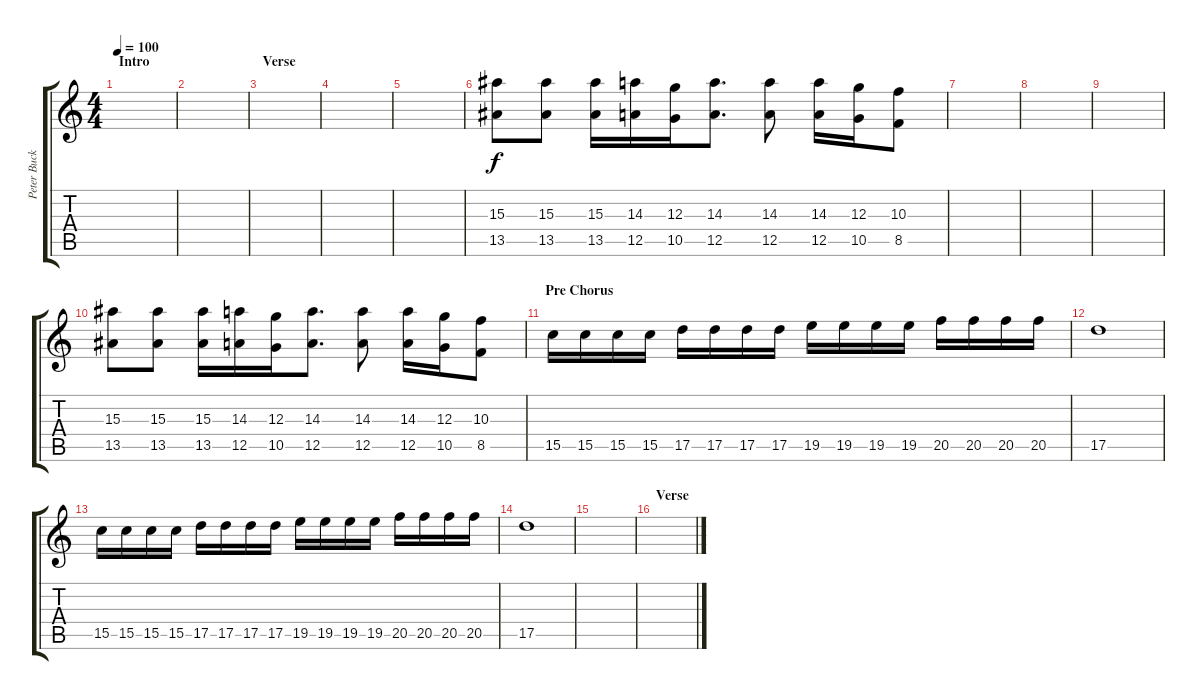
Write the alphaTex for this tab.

\track ("Peter Buck (Guitar II)" "Peter Buck") {instrument overdrivenguitar}
\staff {score tabs}
\tuning (E4 B3 G3 D3 A2 E2) {hide}
\ts (4 4)
\section ("" "Intro")
\tempo 100
\clef g2
\ks c
|
|
\section ("" "Verse")
|
|
|
(15.3 13.5).8 (15.3 13.5).8 (15.3 13.5).16 (14.3 12.5).16 (12.3 10.5).16 (14.3 12.5).8{d} (14.3 12.5).8 (14.3 12.5).16 (12.3 10.5).16 (10.3 8.5).8 |
|
|
|
(15.3 13.5).8 (15.3 13.5).8 (15.3 13.5).16 (14.3 12.5).16 (12.3 10.5).16 (14.3 12.5).8{d} (14.3 12.5).8 (14.3 12.5).16 (12.3 10.5).16 (10.3 8.5).8 |
\section ("" "Pre Chorus")
15.5.16 15.5.16 15.5.16 15.5.16 17.5.16 17.5.16 17.5.16 17.5.16 19.5.16 19.5.16 19.5.16 19.5.16 20.5.16 20.5.16 20.5.16 20.5.16 |
17.5.1 |
15.5.16 15.5.16 15.5.16 15.5.16 17.5.16 17.5.16 17.5.16 17.5.16 19.5.16 19.5.16 19.5.16 19.5.16 20.5.16 20.5.16 20.5.16 20.5.16 |
17.5.1 |
|
\section ("" "Verse")
